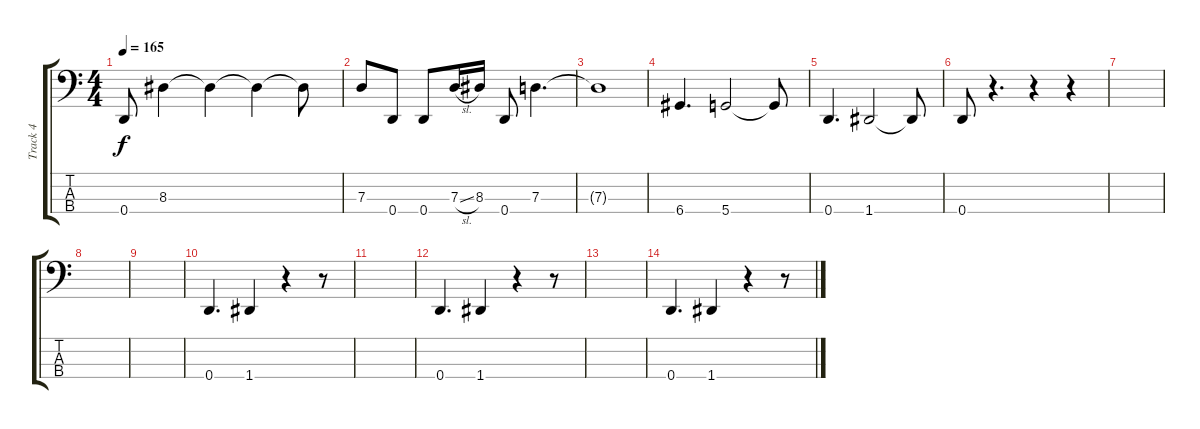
\track ("Track 4" "Track 4") {instrument electricbassfinger}
\staff {score tabs}
\tuning (F2 C2 G1 D1) {hide}
\ts (4 4)
\tempo 165
\clef f4
\ks c
0.4.8{dy f} 8.3.4 8.3{t}.4 8.3{t}.4 8.3{t}.8 |
7.3.8 0.4.8 0.4.8 7.3{sl}.16 8.3.16 0.4.8 7.3.4{d} |
7.3{t}.1 |
6.4.4{d} 5.4.2 5.4{t}.8 |
0.4.4{d} 1.4.2 1.4{t}.8 |
0.4.8 r.4{d} r.4 r.4 |
|
|
|
0.4.4{d} 1.4.4 r.4 r.8 |
|
0.4.4{d} 1.4.4 r.4 r.8 |
|
0.4.4{d} 1.4.4 r.4 r.8
